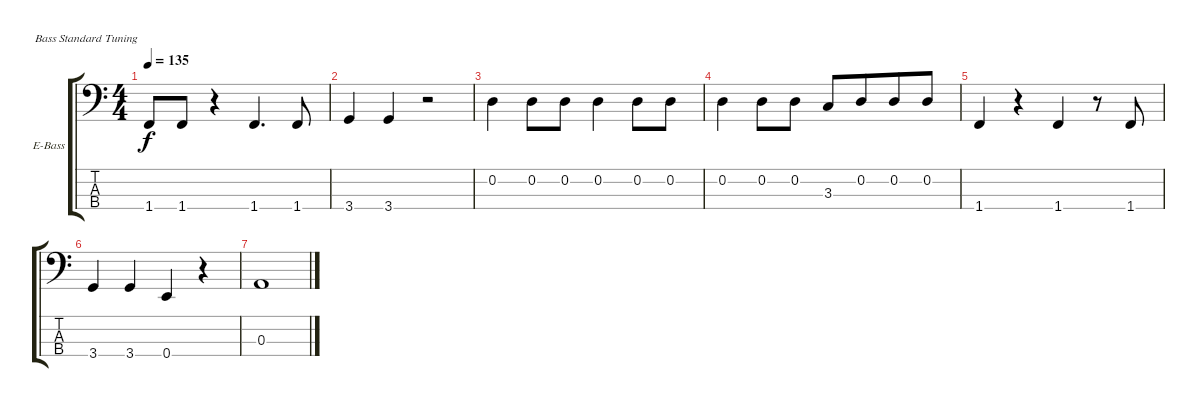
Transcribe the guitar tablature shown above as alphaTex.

\bracketExtendMode groupsimilarinstruments
\firstSystemTrackNameOrientation horizontal
\otherSystemsTrackNameOrientation horizontal
\track ("Electric Bass" "E-Bass") {instrument electricbassfinger}
\staff {score tabs}
\tuning (G2 D2 A1 E1)
\ts (4 4)
\tempo 135
\clef f4
\scale
0.333333
\ks c
1.4.8{dy f} 1.4.8 r.4 1.4.4{d} 1.4.8 |
\scale
0.333333 3.4.4 3.4.4 r.2 |
\scale
0.333333 0.2.4 0.2.8 0.2.8 0.2.4 0.2.8 0.2.8 |
\scale
0.333333 0.2.4 0.2.8 0.2.8 3.3.8 0.2.8{beam merge} 0.2.8 0.2.8 |
\scale
0.333333 1.4.4 r.4 1.4.4 r.8 1.4.8 |
3.4.4 3.4.4 0.4.4 r.4 |
0.3.1
